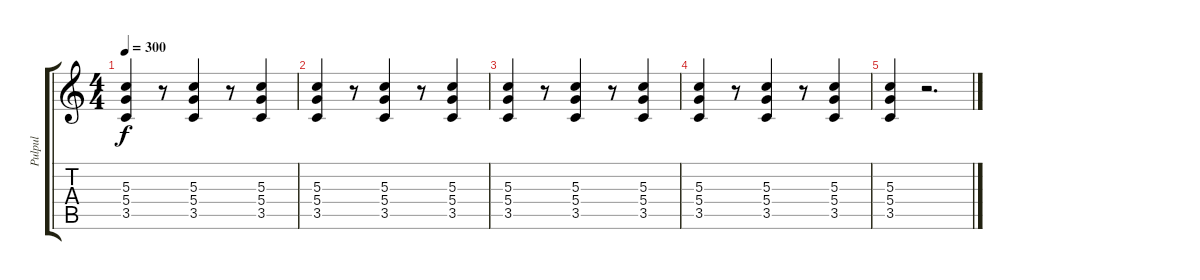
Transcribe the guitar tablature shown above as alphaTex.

\track ("Pulpul" "Pulpul") {instrument electricguitarclean}
\staff {score tabs}
\tuning (E4 B3 G3 D3 A2 E2) {hide}
\ts (4 4)
\tempo 300
\clef g2
\ks c
(5.3 5.4 3.5).4{dy f balance 8 instrument overdrivenguitar} r.8 (5.3 5.4 3.5).4 r.8 (5.3 5.4 3.5).4 |
(5.3 5.4 3.5).4 r.8 (5.3 5.4 3.5).4 r.8 (5.3 5.4 3.5).4 |
(5.3 5.4 3.5).4 r.8 (5.3 5.4 3.5).4 r.8 (5.3 5.4 3.5).4 |
(5.3 5.4 3.5).4 r.8 (5.3 5.4 3.5).4 r.8 (5.3 5.4 3.5).4 |
(5.3 5.4 3.5).4 r.2{d}
